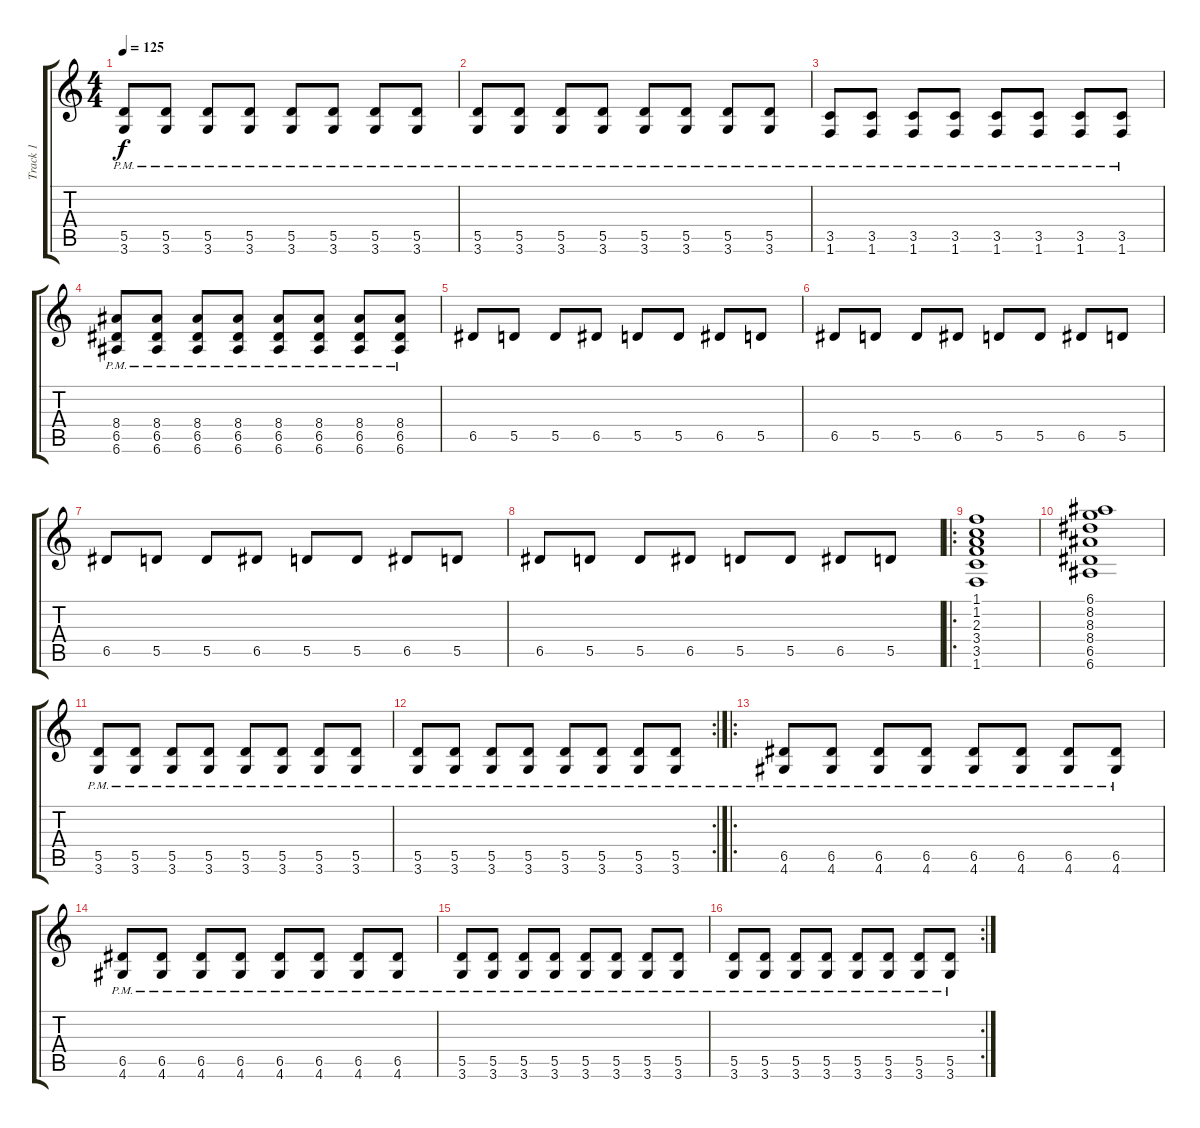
\track ("Track 1" "Track 1") {instrument distortionguitar}
\staff {score tabs}
\tuning (E4 B3 G3 D3 A2 E2) {hide}
\ts (4 4)
\tempo 125
\clef g2
\ks c
(5.5{pm} 3.6).8{dy f} (5.5{pm} 3.6).8 (5.5{pm} 3.6).8 (5.5{pm} 3.6).8 (5.5{pm} 3.6).8 (5.5{pm} 3.6).8 (5.5{pm} 3.6).8 (5.5{pm} 3.6).8 |
(5.5{pm} 3.6).8 (5.5{pm} 3.6).8 (5.5{pm} 3.6).8 (5.5{pm} 3.6).8 (5.5{pm} 3.6).8 (5.5{pm} 3.6).8 (5.5{pm} 3.6).8 (5.5{pm} 3.6).8 |
(3.5 1.6{pm}).8 (3.5 1.6{pm}).8 (3.5 1.6{pm}).8 (3.5 1.6{pm}).8 (3.5 1.6{pm}).8 (3.5 1.6{pm}).8 (3.5 1.6{pm}).8 (3.5 1.6{pm}).8 |
(8.4 6.5 6.6{pm}).8 (8.4 6.5 6.6{pm}).8 (8.4 6.5 6.6{pm}).8 (8.4 6.5 6.6{pm}).8 (8.4 6.5 6.6{pm}).8 (8.4 6.5 6.6{pm}).8 (8.4 6.5 6.6{pm}).8 (8.4 6.5 6.6{pm}).8 |
6.5.8 5.5.8 5.5.8 6.5.8 5.5.8 5.5.8 6.5.8 5.5.8 |
6.5.8 5.5.8 5.5.8 6.5.8 5.5.8 5.5.8 6.5.8 5.5.8 |
6.5.8 5.5.8 5.5.8 6.5.8 5.5.8 5.5.8 6.5.8 5.5.8 |
6.5.8 5.5.8 5.5.8 6.5.8 5.5.8 5.5.8 6.5.8 5.5.8 |
\ro
(1.1 1.2 2.3 3.4 3.5 1.6).1 |
(6.1 8.2 8.3 8.4 6.5 6.6).1 |
(5.5{pm} 3.6).8 (5.5{pm} 3.6).8 (5.5{pm} 3.6).8 (5.5{pm} 3.6).8 (5.5{pm} 3.6).8 (5.5{pm} 3.6).8 (5.5{pm} 3.6).8 (5.5{pm} 3.6).8 |
\rc 2
(5.5{pm} 3.6).8 (5.5{pm} 3.6).8 (5.5{pm} 3.6).8 (5.5{pm} 3.6).8 (5.5{pm} 3.6).8 (5.5{pm} 3.6).8 (5.5{pm} 3.6).8 (5.5{pm} 3.6).8 |
\ro
(6.5{pm} 4.6).8 (6.5{pm} 4.6).8 (6.5{pm} 4.6).8 (6.5{pm} 4.6).8 (6.5{pm} 4.6).8 (6.5{pm} 4.6).8 (6.5{pm} 4.6).8 (6.5{pm} 4.6).8 |
(6.5{pm} 4.6).8 (6.5{pm} 4.6).8 (6.5{pm} 4.6).8 (6.5{pm} 4.6).8 (6.5{pm} 4.6).8 (6.5{pm} 4.6).8 (6.5{pm} 4.6).8 (6.5{pm} 4.6).8 |
(5.5{pm} 3.6).8 (5.5{pm} 3.6).8 (5.5{pm} 3.6).8 (5.5{pm} 3.6).8 (5.5{pm} 3.6).8 (5.5{pm} 3.6).8 (5.5{pm} 3.6).8 (5.5{pm} 3.6).8 |
\rc 2
(5.5{pm} 3.6).8 (5.5{pm} 3.6).8 (5.5{pm} 3.6).8 (5.5{pm} 3.6).8 (5.5{pm} 3.6).8 (5.5{pm} 3.6).8 (5.5{pm} 3.6).8 (5.5{pm} 3.6).8
